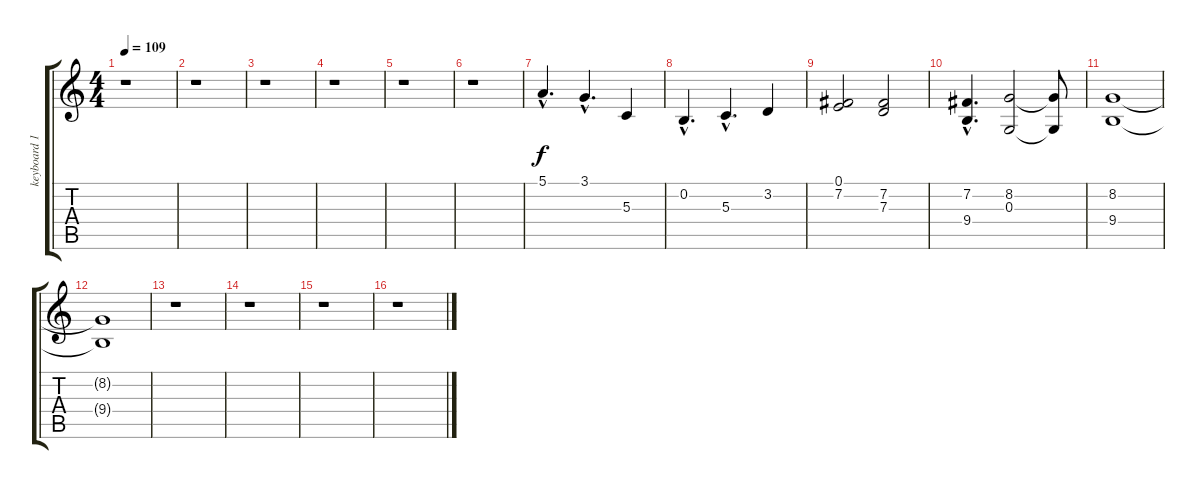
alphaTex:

\track ("keyboard 1" "keyboard 1") {instrument seashore}
\staff {score tabs}
\tuning (E4 B3 G3 D3 A2 E2) {hide}
\ts (4 4)
\tempo 109
\clef g2
\ks c
r.1{dy f} |
r.1 |
r.1 |
r.1 |
r.1 |
r.1 |
5.1{hac}.4{d instrument stringensemble1} 3.1{hac}.4{d} 5.3.4 |
0.2{hac}.4{d} 5.3{hac}.4{d} 3.2.4 |
(0.1 7.2).2 (7.2 7.3).2 |
(7.2{hac} 9.4{hac}).4{d} (8.2 0.3).2 (8.2{t} 0.3{t}).8 |
(8.2 9.4).1 |
(8.2{t} 9.4{t}).1 |
r.1 |
r.1 |
r.1 |
r.1
